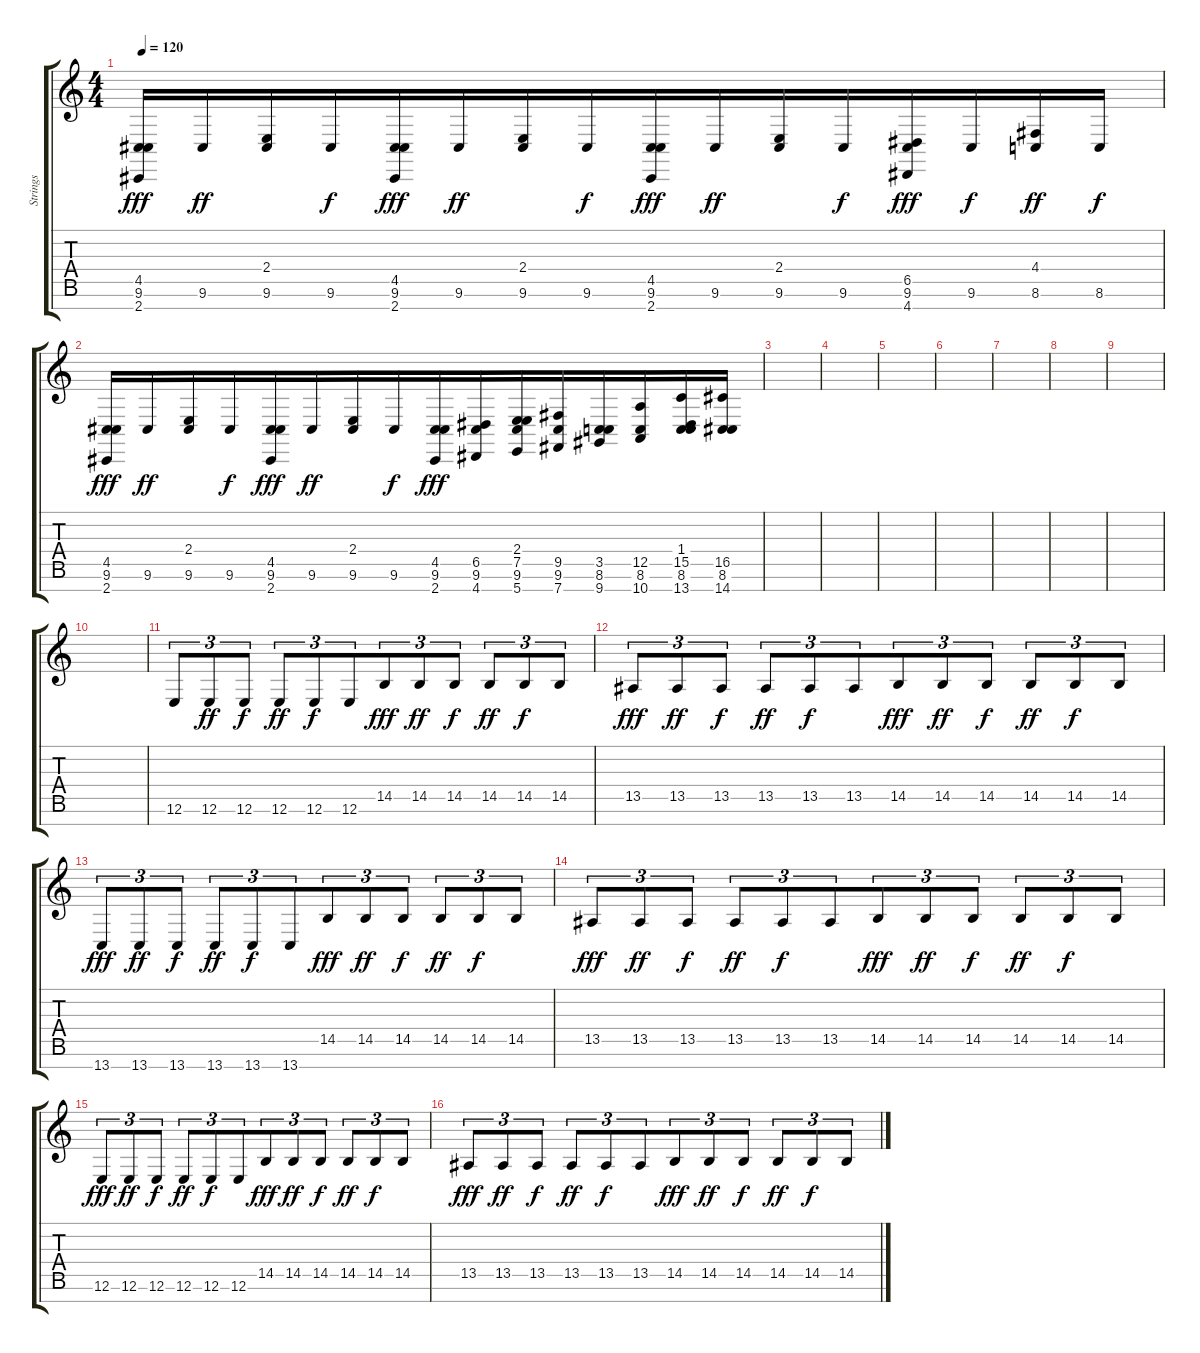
\track ("Strings" "Strings") {instrument stringensemble1}
\staff {score tabs}
\tuning (E4 B3 G3 D3 A2 E2 B1) {hide}
\ts (4 4)
\tempo 120
\clef g2
\ks c
(4.5 9.6 2.7).16{dy fff beam merge} 9.6.16{dy ff} (2.4 9.6).16 9.6.16{dy f beam merge} (4.5 9.6 2.7).16{dy fff} 9.6.16{dy ff} (2.4 9.6).16{beam merge} 9.6.16{dy f beam merge} (4.5 9.6 2.7).16{dy fff beam merge} 9.6.16{dy ff} (2.4 9.6).16 9.6.16{dy f beam merge} (6.5 9.6 4.7).16{dy fff beam merge} 9.6.16{dy f beam merge} (4.4 8.6).16{dy ff} 8.6.16{dy f} |
(4.5 9.6 2.7).16{dy fff beam merge} 9.6.16{dy ff} (2.4 9.6).16 9.6.16{dy f beam merge} (4.5 9.6 2.7).16{dy fff} 9.6.16{dy ff} (2.4 9.6).16{beam merge} 9.6.16{dy f beam merge} (4.5 9.6 2.7).16{dy fff beam merge} (6.5 9.6 4.7).16 (2.4 7.5 9.6 5.7).16 (9.5 9.6 7.7).16{beam merge} (3.5 8.6 9.7).16{beam merge} (12.5 8.6 10.7).16{beam merge} (1.4 15.5 8.6 13.7).16 (16.5 8.6 14.7).16 |
|
|
|
|
|
|
|
|
12.6.8{tu (3 2)} 12.6.8{tu (3 2) dy ff} 12.6.8{tu (3 2) dy f} 12.6.8{tu (3 2) dy ff beam merge} 12.6.8{tu (3 2) dy f beam merge} 12.6.8{tu (3 2) beam merge} 14.5.8{tu (3 2) dy fff beam merge} 14.5.8{tu (3 2) dy ff beam merge} 14.5.8{tu (3 2) dy f} 14.5.8{tu (3 2) dy ff} 14.5.8{tu (3 2) dy f beam merge} 14.5.8{tu (3 2)} |
13.5.8{tu (3 2) dy fff} 13.5.8{tu (3 2) dy ff} 13.5.8{tu (3 2) dy f} 13.5.8{tu (3 2) dy ff beam merge} 13.5.8{tu (3 2) dy f} 13.5.8{tu (3 2) beam merge} 14.5.8{tu (3 2) dy fff beam merge} 14.5.8{tu (3 2) dy ff} 14.5.8{tu (3 2) dy f} 14.5.8{tu (3 2) dy ff beam merge} 14.5.8{tu (3 2) dy f} 14.5.8{tu (3 2)} |
13.7.8{tu (3 2) dy fff} 13.7.8{tu (3 2) dy ff} 13.7.8{tu (3 2) dy f} 13.7.8{tu (3 2) dy ff beam merge} 13.7.8{tu (3 2) dy f beam merge} 13.7.8{tu (3 2) beam merge} 14.5.8{tu (3 2) dy fff beam merge} 14.5.8{tu (3 2) dy ff beam merge} 14.5.8{tu (3 2) dy f} 14.5.8{tu (3 2) dy ff} 14.5.8{tu (3 2) dy f beam merge} 14.5.8{tu (3 2)} |
13.5.8{tu (3 2) dy fff} 13.5.8{tu (3 2) dy ff} 13.5.8{tu (3 2) dy f} 13.5.8{tu (3 2) dy ff beam merge} 13.5.8{tu (3 2) dy f} 13.5.8{tu (3 2) beam merge} 14.5.8{tu (3 2) dy fff beam merge} 14.5.8{tu (3 2) dy ff} 14.5.8{tu (3 2) dy f} 14.5.8{tu (3 2) dy ff beam merge} 14.5.8{tu (3 2) dy f} 14.5.8{tu (3 2)} |
12.6.8{tu (3 2) dy fff} 12.6.8{tu (3 2) dy ff} 12.6.8{tu (3 2) dy f} 12.6.8{tu (3 2) dy ff beam merge} 12.6.8{tu (3 2) dy f beam merge} 12.6.8{tu (3 2) beam merge} 14.5.8{tu (3 2) dy fff beam merge} 14.5.8{tu (3 2) dy ff beam merge} 14.5.8{tu (3 2) dy f} 14.5.8{tu (3 2) dy ff} 14.5.8{tu (3 2) dy f beam merge} 14.5.8{tu (3 2)} |
13.5.8{tu (3 2) dy fff} 13.5.8{tu (3 2) dy ff} 13.5.8{tu (3 2) dy f} 13.5.8{tu (3 2) dy ff beam merge} 13.5.8{tu (3 2) dy f} 13.5.8{tu (3 2) beam merge} 14.5.8{tu (3 2) dy fff beam merge} 14.5.8{tu (3 2) dy ff} 14.5.8{tu (3 2) dy f} 14.5.8{tu (3 2) dy ff beam merge} 14.5.8{tu (3 2) dy f} 14.5.8{tu (3 2)}
